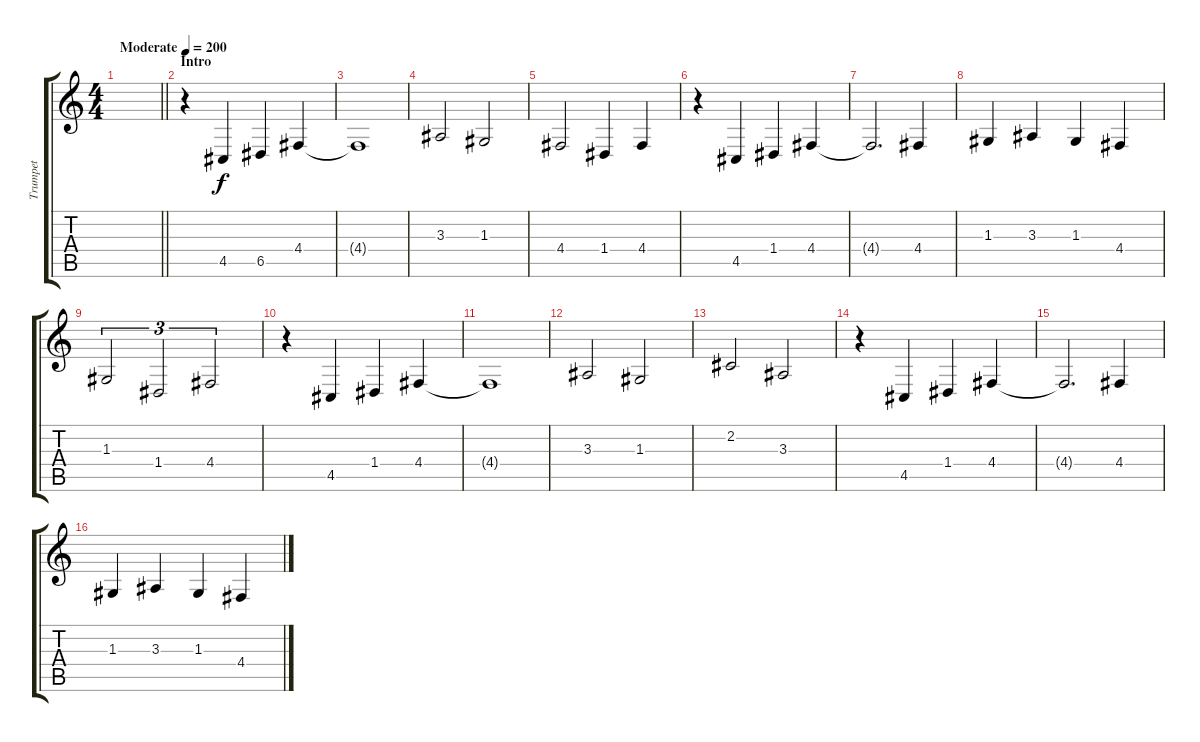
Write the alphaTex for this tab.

\track ("Trumpet" "Trumpet") {instrument trumpet}
\staff {score tabs}
\tuning (E4 B3 G3 D3 A2 E2) {hide}
\ts (4 4)
\tempo (200 "Moderate")
\clef g2
\barLineRight lightlight
\ks c
|
\section ("" "Intro")
r.4 4.5.4 6.5.4 4.4.4 |
4.4{t}.1 |
3.3.2 1.3.2 |
4.4.2 1.4.4 4.4.4 |
r.4 4.5.4 1.4.4 4.4.4 |
4.4{t}.2{d} 4.4.4 |
1.3.4 3.3.4 1.3.4 4.4.4 |
1.3.2{tu (3 2)} 1.4.2{tu (3 2)} 4.4.2{tu (3 2)} |
r.4 4.5.4 1.4.4 4.4.4 |
4.4{t}.1 |
3.3.2 1.3.2 |
2.2.2 3.3.2 |
r.4 4.5.4 1.4.4 4.4.4 |
4.4{t}.2{d} 4.4.4 |
1.3.4 3.3.4 1.3.4 4.4.4
